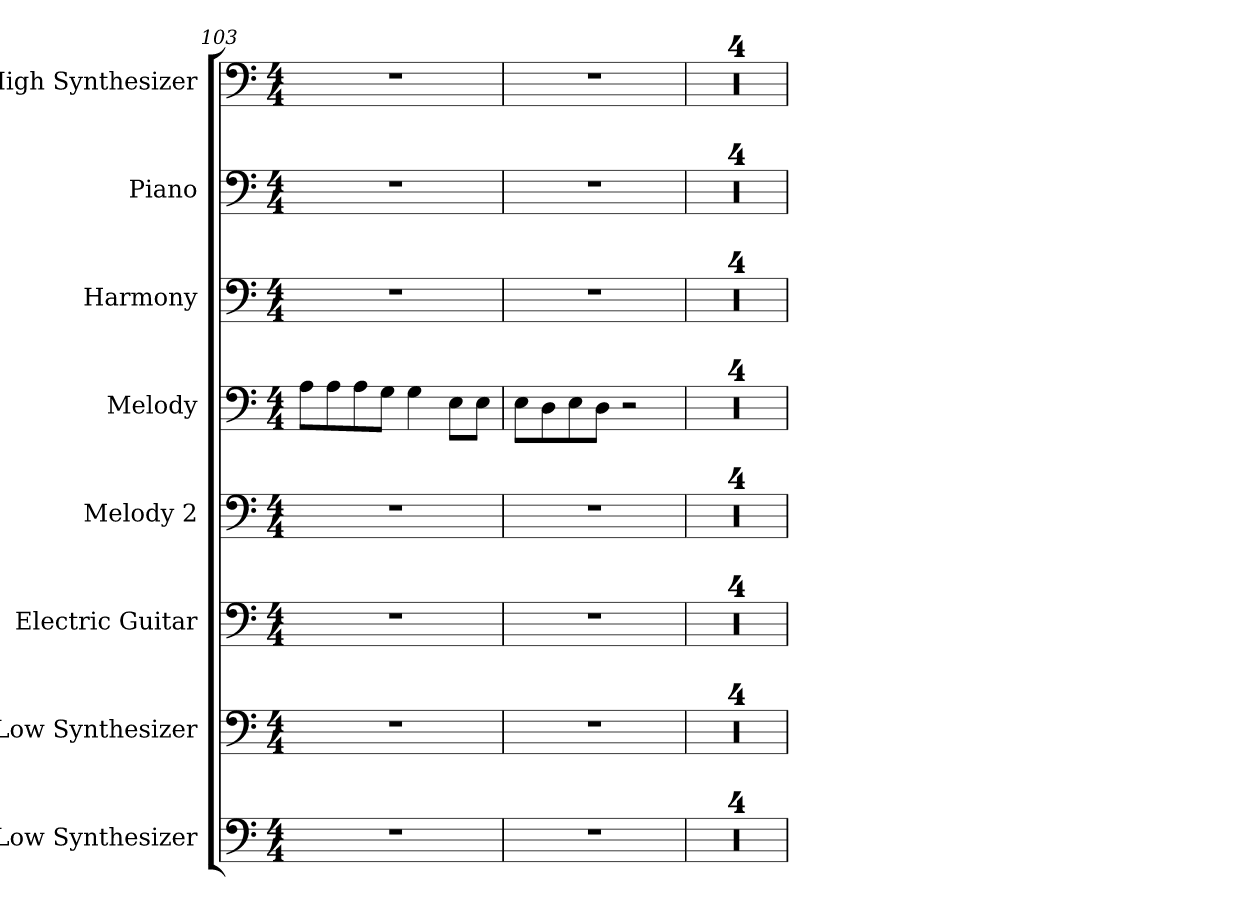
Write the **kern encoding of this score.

**kern	**kern	**kern	**kern	**kern	**kern	**kern	**kern
*part8	*part7	*part6	*part5	*part4	*part3	*part2	*part1
*staff8	*staff7	*staff6	*staff5	*staff4	*staff3	*staff2	*staff1
*I"Low Synthesizer	*I"Low Synthesizer	*I"Electric Guitar	*I"Melody 2	*I"Melody	*I"Harmony	*I"Piano	*I"High Synthesizer
*I'Low Synth.	*I'Low Synth.	*I'El. Guit.	*I'Mel. 2	*I'Mel.	*I'Har.	*I'Pno.	*I'Synth.
*clefF4	*clefF4	*clefF4	*clefF4	*clefF4	*clefF4	*clefF4	*clefF4
*k[]	*k[]	*k[]	*k[]	*k[]	*k[]	*k[]	*k[]
*M4/4	*M4/4	*M4/4	*M4/4	*M4/4	*M4/4	*M4/4	*M4/4
=103	=103	=103	=103	=103	=103	=103	=103
1r	1r	1r	1r	8A\L	1r	1r	1r
.	.	.	.	8A\	.	.	.
.	.	.	.	8A\	.	.	.
.	.	.	.	8G\J	.	.	.
.	.	.	.	4G\	.	.	.
.	.	.	.	8E\L	.	.	.
.	.	.	.	8E\J	.	.	.
=104	=104	=104	=104	=104	=104	=104	=104
1r	1r	1r	1r	8E\L	1r	1r	1r
.	.	.	.	8D\	.	.	.
.	.	.	.	8E\	.	.	.
.	.	.	.	8D\J	.	.	.
.	.	.	.	2r	.	.	.
=105	=105	=105	=105	=105	=105	=105	=105
1r	1r	1r	1r	1r	1r	1r	1r
=106	=106	=106	=106	=106	=106	=106	=106
1r	1r	1r	1r	1r	1r	1r	1r
=107	=107	=107	=107	=107	=107	=107	=107
1r	1r	1r	1r	1r	1r	1r	1r
=108	=108	=108	=108	=108	=108	=108	=108
1r	1r	1r	1r	1r	1r	1r	1r
=	=	=	=	=	=	=	=
*-	*-	*-	*-	*-	*-	*-	*-
